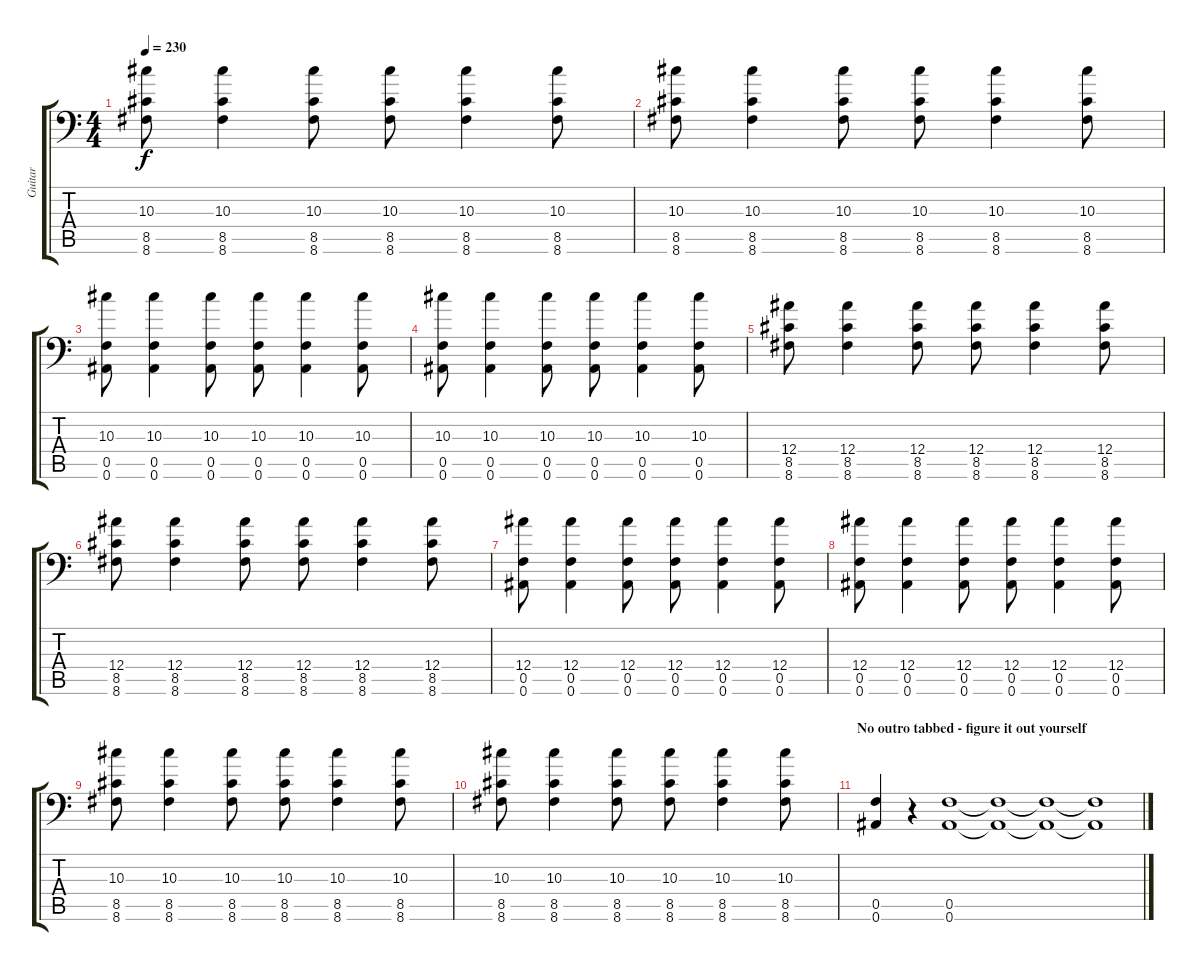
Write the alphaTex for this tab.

\track ("Guitar" "Guitar") {instrument distortionguitar}
\staff {score tabs}
\tuning (C4 G3 Eb3 Bb2 F2 Bb1) {hide}
\ts (4 4)
\tempo 230
\clef f4
\ks c
(10.3 8.5 8.6).8{dy f} (10.3 8.5 8.6).4 (10.3 8.5 8.6).8 (10.3 8.5 8.6).8 (10.3 8.5 8.6).4 (10.3 8.5 8.6).8 |
(10.3 8.5 8.6).8 (10.3 8.5 8.6).4 (10.3 8.5 8.6).8 (10.3 8.5 8.6).8 (10.3 8.5 8.6).4 (10.3 8.5 8.6).8 |
(10.3 0.5 0.6).8 (10.3 0.5 0.6).4 (10.3 0.5 0.6).8 (10.3 0.5 0.6).8 (10.3 0.5 0.6).4 (10.3 0.5 0.6).8 |
(10.3 0.5 0.6).8 (10.3 0.5 0.6).4 (10.3 0.5 0.6).8 (10.3 0.5 0.6).8 (10.3 0.5 0.6).4 (10.3 0.5 0.6).8 |
(12.4 8.5 8.6).8 (12.4 8.5 8.6).4 (12.4 8.5 8.6).8 (12.4 8.5 8.6).8 (12.4 8.5 8.6).4 (12.4 8.5 8.6).8 |
(12.4 8.5 8.6).8 (12.4 8.5 8.6).4 (12.4 8.5 8.6).8 (12.4 8.5 8.6).8 (12.4 8.5 8.6).4 (12.4 8.5 8.6).8 |
(12.4 0.5 0.6).8 (12.4 0.5 0.6).4 (12.4 0.5 0.6).8 (12.4 0.5 0.6).8 (12.4 0.5 0.6).4 (12.4 0.5 0.6).8 |
(12.4 0.5 0.6).8 (12.4 0.5 0.6).4 (12.4 0.5 0.6).8 (12.4 0.5 0.6).8 (12.4 0.5 0.6).4 (12.4 0.5 0.6).8 |
(10.3 8.5 8.6).8 (10.3 8.5 8.6).4 (10.3 8.5 8.6).8 (10.3 8.5 8.6).8 (10.3 8.5 8.6).4 (10.3 8.5 8.6).8 |
(10.3 8.5 8.6).8 (10.3 8.5 8.6).4 (10.3 8.5 8.6).8 (10.3 8.5 8.6).8 (10.3 8.5 8.6).4 (10.3 8.5 8.6).8 |
\section ("" "No outro tabbed - figure it out yourself")
(0.5 0.6).4 r.4 (0.5 0.6).1 (0.5{t} 0.6{t}).1 (0.5{t} 0.6{t}).1 (0.5{t} 0.6{t}).1
